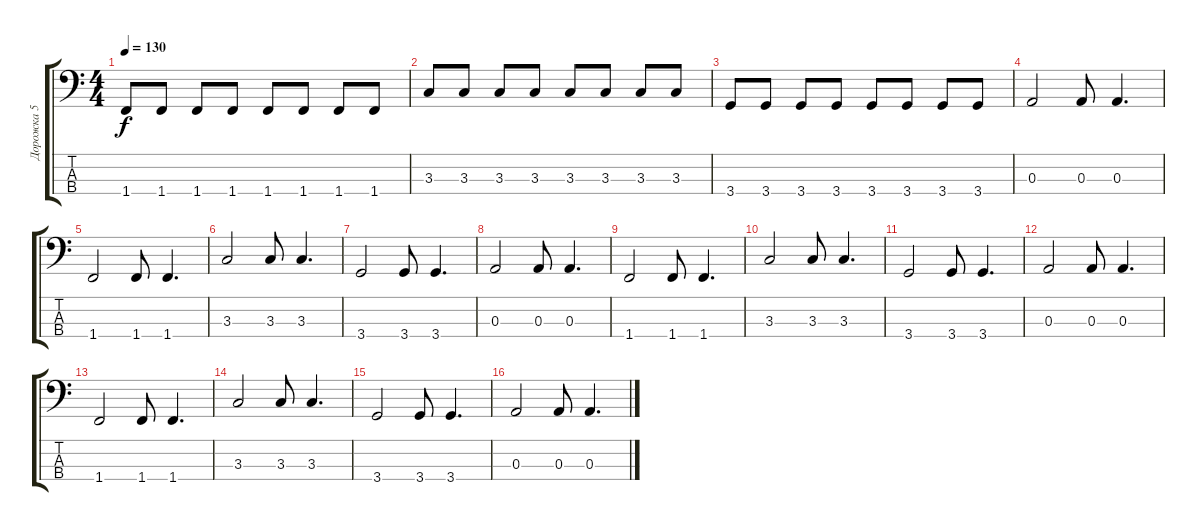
\track ("Дорожка 5" "Дорожка 5") {instrument electricbassfinger}
\staff {score tabs}
\tuning (G2 D2 A1 E1) {hide}
\ts (4 4)
\tempo 130
\clef f4
\ks c
1.4.8{dy f} 1.4.8 1.4.8 1.4.8 1.4.8 1.4.8 1.4.8 1.4.8 |
3.3.8 3.3.8 3.3.8 3.3.8 3.3.8 3.3.8 3.3.8 3.3.8 |
3.4.8 3.4.8 3.4.8 3.4.8 3.4.8 3.4.8 3.4.8 3.4.8 |
0.3.2 0.3.8 0.3.4{d} |
1.4.2 1.4.8 1.4.4{d} |
3.3.2 3.3.8 3.3.4{d} |
3.4.2 3.4.8 3.4.4{d} |
0.3.2 0.3.8 0.3.4{d} |
1.4.2 1.4.8 1.4.4{d} |
3.3.2 3.3.8 3.3.4{d} |
3.4.2 3.4.8 3.4.4{d} |
0.3.2 0.3.8 0.3.4{d} |
1.4.2 1.4.8 1.4.4{d} |
3.3.2 3.3.8 3.3.4{d} |
3.4.2 3.4.8 3.4.4{d} |
0.3.2 0.3.8 0.3.4{d}
